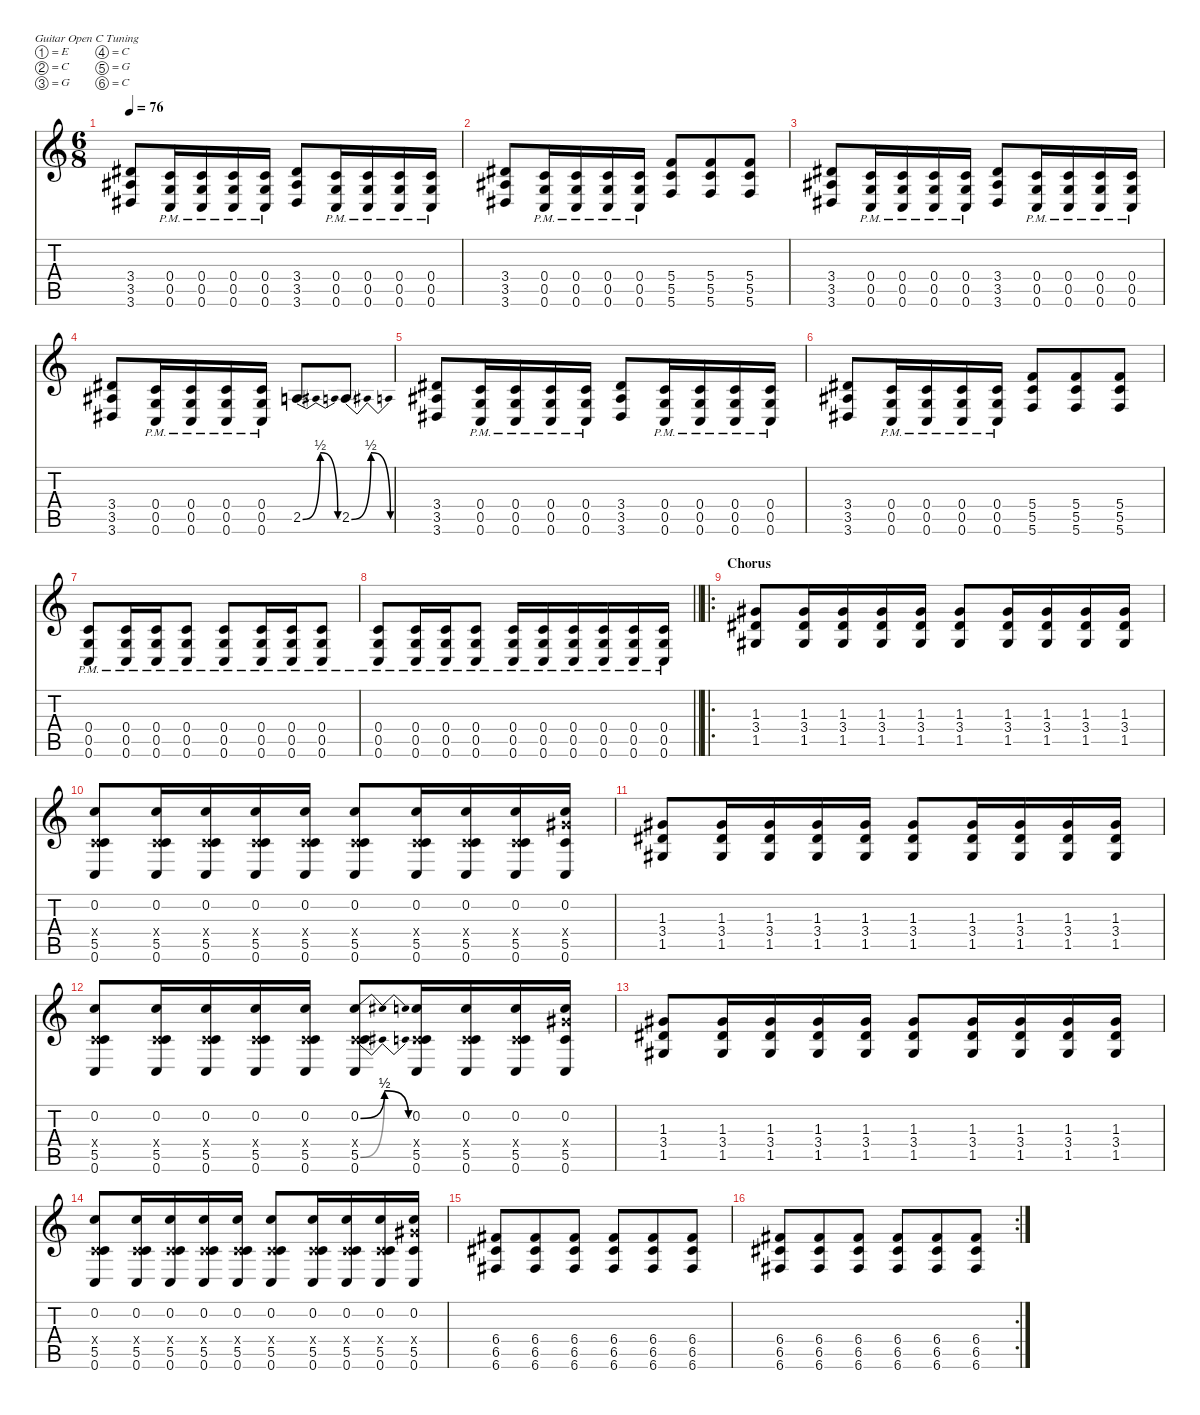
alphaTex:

\defaultSystemsLayout 4
\hideDynamics
\bracketExtendMode nobrackets
\singleTrackTrackNamePolicy hidden
\multiTrackTrackNamePolicy hidden
\firstSystemTrackNameMode fullname
\firstSystemTrackNameOrientation horizontal
\otherSystemsTrackNameOrientation horizontal
\track ("Guitar 2" "od.guit.") {instrument overdrivenguitar}
\staff {score tabs}
\tuning (E4 C4 G3 C3 G2 C2)
\ts (6 8)
\tempo 76
\clef g2
\ks c
(3.4{acc #} 3.5{acc #} 3.6{acc #}).8{dy mf beam Up} (0.4{pm} 0.5{pm} 0.6{pm}).16{beam Up} (0.4{pm} 0.5{pm} 0.6{pm}).16{beam Up} (0.4{pm} 0.5{pm} 0.6{pm}).16{beam Up} (0.4{pm} 0.5{pm} 0.6{pm}).16{beam Up} (3.4{acc #} 3.5{acc #} 3.6{acc #}).8{beam Up} (0.4{pm} 0.5{pm} 0.6{pm}).16{beam Up} (0.4{pm} 0.5{pm} 0.6{pm}).16{beam Up} (0.4{pm} 0.5{pm} 0.6{pm}).16{beam Up} (0.4{pm} 0.5{pm} 0.6{pm}).16{beam Up} |
(3.4{acc #} 3.5{acc #} 3.6{acc #}).8{beam Up} (0.4{pm} 0.5{pm} 0.6{pm}).16{beam Up} (0.4{pm} 0.5{pm} 0.6{pm}).16{beam Up} (0.4{pm} 0.5{pm} 0.6{pm}).16{beam Up} (0.4{pm} 0.5{pm} 0.6{pm}).16{beam Up} (5.4 5.5 5.6).8{beam Up} (5.4 5.5 5.6).8{beam Up} (5.4 5.5 5.6).8{beam Up} |
(3.4{acc #} 3.5{acc #} 3.6{acc #}).8{beam Up} (0.4{pm} 0.5{pm} 0.6{pm}).16{beam Up} (0.4{pm} 0.5{pm} 0.6{pm}).16{beam Up} (0.4{pm} 0.5{pm} 0.6{pm}).16{beam Up} (0.4{pm} 0.5{pm} 0.6{pm}).16{beam Up} (3.4{acc #} 3.5{acc #} 3.6{acc #}).8{beam Up} (0.4{pm} 0.5{pm} 0.6{pm}).16{beam Up} (0.4{pm} 0.5{pm} 0.6{pm}).16{beam Up} (0.4{pm} 0.5{pm} 0.6{pm}).16{beam Up} (0.4{pm} 0.5{pm} 0.6{pm}).16{beam Up} |
(3.4{acc #} 3.5{acc #} 3.6{acc #}).8{beam Up} (0.4{pm} 0.5{pm} 0.6{pm}).16{beam Up} (0.4{pm} 0.5{pm} 0.6{pm}).16{beam Up} (0.4{pm} 0.5{pm} 0.6{pm}).16{beam Up} (0.4{pm} 0.5{pm} 0.6{pm}).16{beam Up} 2.5{be (bendrelease 0 0 15 2 15 2 24 0)}.8{d beam Up} 2.5{be (bendrelease 0 0 15 2 15 2 22.999999199999998 0)}.8{d beam Up} |
(3.4{acc #} 3.5{acc #} 3.6{acc #}).8{beam Up} (0.4{pm} 0.5{pm} 0.6{pm}).16{beam Up} (0.4{pm} 0.5{pm} 0.6{pm}).16{beam Up} (0.4{pm} 0.5{pm} 0.6{pm}).16{beam Up} (0.4{pm} 0.5{pm} 0.6{pm}).16{beam Up} (3.4{acc #} 3.5{acc #} 3.6{acc #}).8{beam Up} (0.4{pm} 0.5{pm} 0.6{pm}).16{beam Up} (0.4{pm} 0.5{pm} 0.6{pm}).16{beam Up} (0.4{pm} 0.5{pm} 0.6{pm}).16{beam Up} (0.4{pm} 0.5{pm} 0.6{pm}).16{beam Up} |
(3.4{acc #} 3.5{acc #} 3.6{acc #}).8{beam Up} (0.4{pm} 0.5{pm} 0.6{pm}).16{beam Up} (0.4{pm} 0.5{pm} 0.6{pm}).16{beam Up} (0.4{pm} 0.5{pm} 0.6{pm}).16{beam Up} (0.4{pm} 0.5{pm} 0.6{pm}).16{beam Up} (5.4 5.5 5.6).8{beam Up} (5.4 5.5 5.6).8{beam Up} (5.4 5.5 5.6).8{beam Up} |
(0.4{pm} 0.5{pm} 0.6{pm}).8{dy f beam Up} (0.4{pm} 0.5{pm} 0.6{pm}).16{beam Up} (0.4{pm} 0.5{pm} 0.6{pm}).16{beam Up} (0.4{pm} 0.5{pm} 0.6{pm}).8{beam Up} (0.4{pm} 0.5{pm} 0.6{pm}).8{beam Up} (0.4{pm} 0.5{pm} 0.6{pm}).16{beam Up} (0.4{pm} 0.5{pm} 0.6{pm}).16{beam Up} (0.4{pm} 0.5{pm} 0.6{pm}).8{beam Up} |
\barLineRight lightlight
(0.4{pm} 0.5{pm} 0.6{pm}).8{beam Up} (0.4{pm} 0.5{pm} 0.6{pm}).16{beam Up} (0.4{pm} 0.5{pm} 0.6{pm}).16{beam Up} (0.4{pm} 0.5{pm} 0.6{pm}).8{beam Up} (0.4{pm} 0.5{pm} 0.6{pm}).16{beam Up} (0.4{pm} 0.5{pm} 0.6{pm}).16{beam Up} (0.4{pm} 0.5{pm} 0.6{pm}).16{beam Up} (0.4{pm} 0.5{pm} 0.6{pm}).16{beam Up} (0.4{pm} 0.5{pm} 0.6{pm}).16{beam Up} (0.4{pm} 0.5{pm} 0.6{pm}).16{beam Up} |
\ro
\section ("" "Chorus")
(1.3{acc #} 3.4{acc #} 1.5{acc #}).8{dy mf beam Up} (1.3{acc #} 3.4{acc #} 1.5{acc #}).16{beam Up} (1.3{acc #} 3.4{acc #} 1.5{acc #}).16{beam Up} (1.3{acc #} 3.4{acc #} 1.5{acc #}).16{beam Up} (1.3{acc #} 3.4{acc #} 1.5{acc #}).16{beam Up} (1.3{acc #} 3.4{acc #} 1.5{acc #}).8{beam Up} (1.3{acc #} 3.4{acc #} 1.5{acc #}).16{beam Up} (1.3{acc #} 3.4{acc #} 1.5{acc #}).16{beam Up} (1.3{acc #} 3.4{acc #} 1.5{acc #}).16{beam Up} (1.3{acc #} 3.4{acc #} 1.5{acc #}).16{beam Up} |
(0.2 0.4{x} 5.5 0.6).8{beam Up} (0.2 0.4{x} 5.5 0.6).16{beam Up} (0.2 0.4{x} 5.5 0.6).16{beam Up} (0.2 0.4{x} 5.5 0.6).16{beam Up} (0.2 0.4{x} 5.5 0.6).16{beam Up} (0.2 0.4{x} 5.5 0.6).8{beam Up} (0.2 0.4{x} 5.5 0.6).16{beam Up} (0.2 0.4{x} 5.5 0.6).16{beam Up} (0.2 0.4{x} 5.5 0.6).16{beam Up} (0.2 8.4{x acc #} 5.5 0.6).16{beam Up} |
(1.3{acc #} 3.4{acc #} 1.5{acc #}).8{beam Up} (1.3{acc #} 3.4{acc #} 1.5{acc #}).16{beam Up} (1.3{acc #} 3.4{acc #} 1.5{acc #}).16{beam Up} (1.3{acc #} 3.4{acc #} 1.5{acc #}).16{beam Up} (1.3{acc #} 3.4{acc #} 1.5{acc #}).16{beam Up} (1.3{acc #} 3.4{acc #} 1.5{acc #}).8{beam Up} (1.3{acc #} 3.4{acc #} 1.5{acc #}).16{beam Up} (1.3{acc #} 3.4{acc #} 1.5{acc #}).16{beam Up} (1.3{acc #} 3.4{acc #} 1.5{acc #}).16{beam Up} (1.3{acc #} 3.4{acc #} 1.5{acc #}).16{beam Up} |
(0.2 0.4{x} 5.5 0.6).8{beam Up} (0.2 0.4{x} 5.5 0.6).16{beam Up} (0.2 0.4{x} 5.5 0.6).16{beam Up} (0.2 0.4{x} 5.5 0.6).16{beam Up} (0.2 0.4{x} 5.5 0.6).16{beam Up} (0.2{be (bendrelease 0 0 15 2 30 2 45 0)} 0.4{x} 5.5{be (bendrelease 0 0 15 2 30 2 45 0)} 0.6).8{beam Up} (0.2 0.4{x} 5.5 0.6).16{beam Up} (0.2 0.4{x} 5.5 0.6).16{beam Up} (0.2 0.4{x} 5.5 0.6).16{beam Up} (0.2 8.4{x acc #} 5.5 0.6).16{beam Up} |
(1.3{acc #} 3.4{acc #} 1.5{acc #}).8{beam Up} (1.3{acc #} 3.4{acc #} 1.5{acc #}).16{beam Up} (1.3{acc #} 3.4{acc #} 1.5{acc #}).16{beam Up} (1.3{acc #} 3.4{acc #} 1.5{acc #}).16{beam Up} (1.3{acc #} 3.4{acc #} 1.5{acc #}).16{beam Up} (1.3{acc #} 3.4{acc #} 1.5{acc #}).8{beam Up} (1.3{acc #} 3.4{acc #} 1.5{acc #}).16{beam Up} (1.3{acc #} 3.4{acc #} 1.5{acc #}).16{beam Up} (1.3{acc #} 3.4{acc #} 1.5{acc #}).16{beam Up} (1.3{acc #} 3.4{acc #} 1.5{acc #}).16{beam Up} |
(0.2 0.4{x} 5.5 0.6).8{beam Up} (0.2 0.4{x} 5.5 0.6).16{beam Up} (0.2 0.4{x} 5.5 0.6).16{beam Up} (0.2 0.4{x} 5.5 0.6).16{beam Up} (0.2 0.4{x} 5.5 0.6).16{beam Up} (0.2 0.4{x} 5.5 0.6).8{beam Up} (0.2 0.4{x} 5.5 0.6).16{beam Up} (0.2 0.4{x} 5.5 0.6).16{beam Up} (0.2 0.4{x} 5.5 0.6).16{beam Up} (0.2 8.4{x acc #} 5.5 0.6).16{beam Up} |
(6.4{acc #} 6.5{acc #} 6.6{acc #}).8{beam Up} (6.4{acc #} 6.5{acc #} 6.6{acc #}).8{beam Up} (6.4{acc #} 6.5{acc #} 6.6{acc #}).8{beam Up} (6.4{acc #} 6.5{acc #} 6.6{acc #}).8{beam Up} (6.4{acc #} 6.5{acc #} 6.6{acc #}).8{beam Up} (6.4{acc #} 6.5{acc #} 6.6{acc #}).8{beam Up} |
\rc 2
(6.4{acc #} 6.5{acc #} 6.6{acc #}).8{beam Up} (6.4{acc #} 6.5{acc #} 6.6{acc #}).8{beam Up} (6.4{acc #} 6.5{acc #} 6.6{acc #}).8{beam Up} (6.4{acc #} 6.5{acc #} 6.6{acc #}).8{beam Up} (6.4{acc #} 6.5{acc #} 6.6{acc #}).8{beam Up} (6.4{acc #} 6.5{acc #} 6.6{acc #}).8{beam Up}
